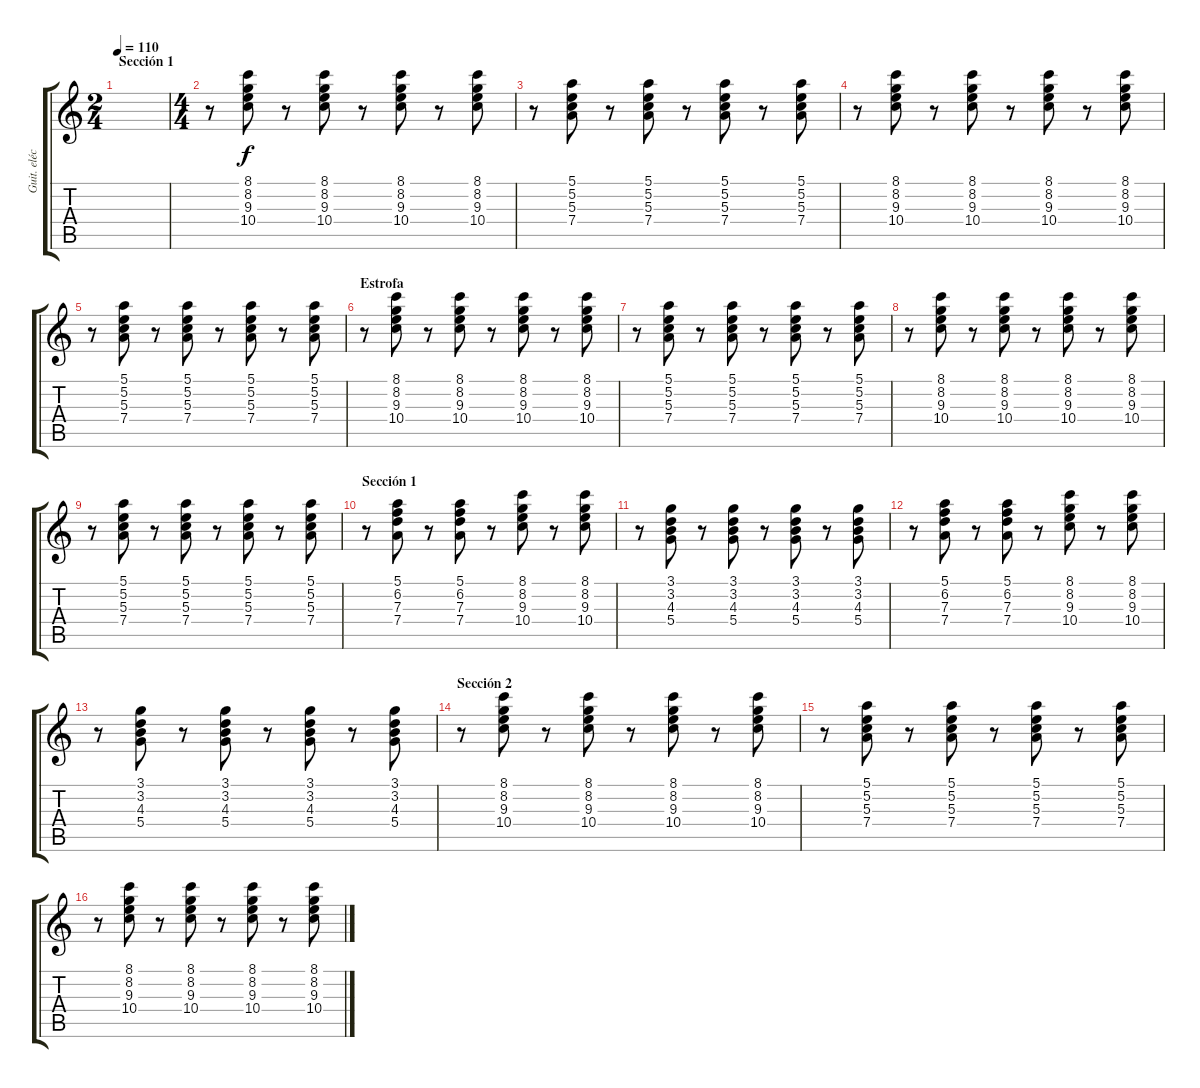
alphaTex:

\track ("Guit. eléctrica" "Guit. eléc") {instrument electricguitarclean}
\staff {score tabs}
\tuning (E4 B3 G3 D3 A2 E2) {hide}
\ts (2 4)
\section ("" "Sección 1")
\tempo 110
\clef g2
\ks c
|
\ts (4 4)
r.8 (8.1 8.2 9.3 10.4).8 r.8 (8.1 8.2 9.3 10.4).8 r.8 (8.1 8.2 9.3 10.4).8 r.8 (8.1 8.2 9.3 10.4).8 |
r.8 (5.1 5.2 5.3 7.4).8 r.8 (5.1 5.2 5.3 7.4).8 r.8 (5.1 5.2 5.3 7.4).8 r.8 (5.1 5.2 5.3 7.4).8 |
r.8 (8.1 8.2 9.3 10.4).8 r.8 (8.1 8.2 9.3 10.4).8 r.8 (8.1 8.2 9.3 10.4).8 r.8 (8.1 8.2 9.3 10.4).8 |
r.8 (5.1 5.2 5.3 7.4).8 r.8 (5.1 5.2 5.3 7.4).8 r.8 (5.1 5.2 5.3 7.4).8 r.8 (5.1 5.2 5.3 7.4).8 |
\section ("" "Estrofa")
r.8 (8.1 8.2 9.3 10.4).8 r.8 (8.1 8.2 9.3 10.4).8 r.8 (8.1 8.2 9.3 10.4).8 r.8 (8.1 8.2 9.3 10.4).8 |
r.8 (5.1 5.2 5.3 7.4).8 r.8 (5.1 5.2 5.3 7.4).8 r.8 (5.1 5.2 5.3 7.4).8 r.8 (5.1 5.2 5.3 7.4).8 |
r.8 (8.1 8.2 9.3 10.4).8 r.8 (8.1 8.2 9.3 10.4).8 r.8 (8.1 8.2 9.3 10.4).8 r.8 (8.1 8.2 9.3 10.4).8 |
r.8 (5.1 5.2 5.3 7.4).8 r.8 (5.1 5.2 5.3 7.4).8 r.8 (5.1 5.2 5.3 7.4).8 r.8 (5.1 5.2 5.3 7.4).8 |
\section ("" "Sección 1")
r.8 (5.1 6.2 7.3 7.4).8 r.8 (5.1 6.2 7.3 7.4).8 r.8 (8.1 8.2 9.3 10.4).8 r.8 (8.1 8.2 9.3 10.4).8 |
r.8 (3.1 3.2 4.3 5.4).8 r.8 (3.1 3.2 4.3 5.4).8 r.8 (3.1 3.2 4.3 5.4).8 r.8 (3.1 3.2 4.3 5.4).8 |
r.8 (5.1 6.2 7.3 7.4).8 r.8 (5.1 6.2 7.3 7.4).8 r.8 (8.1 8.2 9.3 10.4).8 r.8 (8.1 8.2 9.3 10.4).8 |
r.8 (3.1 3.2 4.3 5.4).8 r.8 (3.1 3.2 4.3 5.4).8 r.8 (3.1 3.2 4.3 5.4).8 r.8 (3.1 3.2 4.3 5.4).8 |
\section ("" "Sección 2")
r.8 (8.1 8.2 9.3 10.4).8 r.8 (8.1 8.2 9.3 10.4).8 r.8 (8.1 8.2 9.3 10.4).8 r.8 (8.1 8.2 9.3 10.4).8 |
r.8 (5.1 5.2 5.3 7.4).8 r.8 (5.1 5.2 5.3 7.4).8 r.8 (5.1 5.2 5.3 7.4).8 r.8 (5.1 5.2 5.3 7.4).8 |
r.8 (8.1 8.2 9.3 10.4).8 r.8 (8.1 8.2 9.3 10.4).8 r.8 (8.1 8.2 9.3 10.4).8 r.8 (8.1 8.2 9.3 10.4).8
